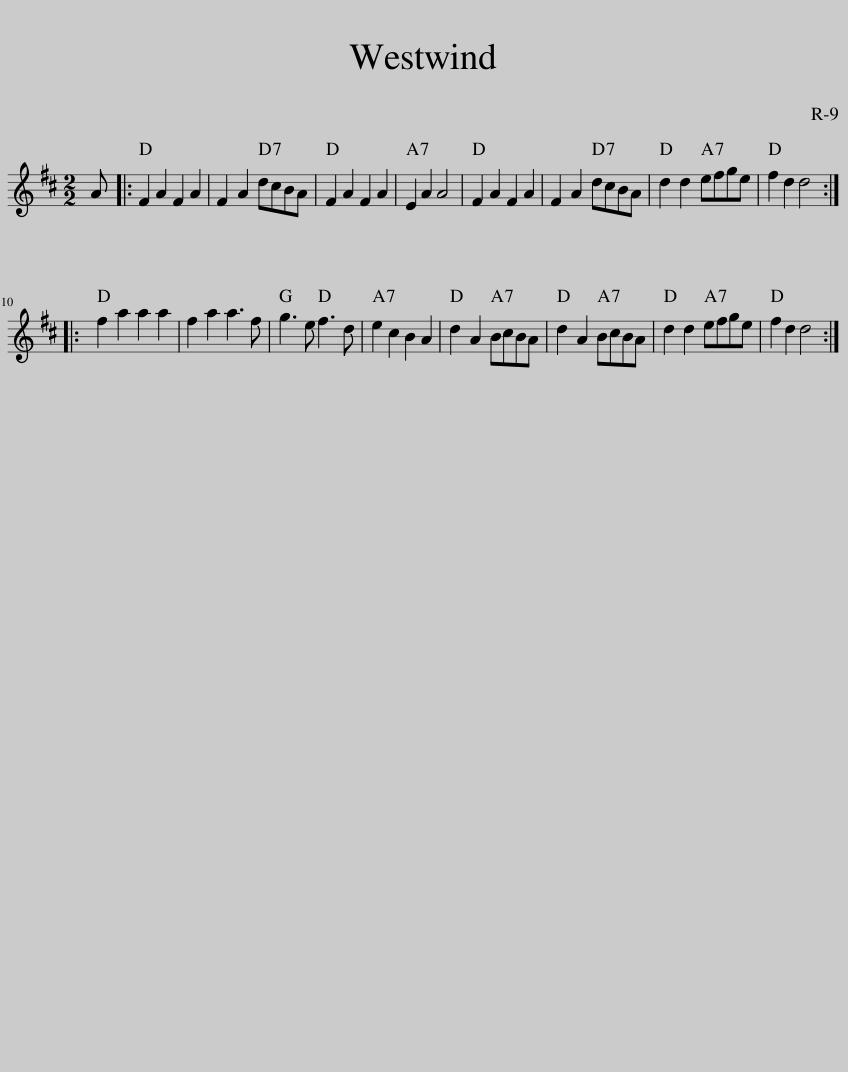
X:1
L:1/8
M:2/2
I:linebreak $
K:D
V:1 treble
V:1
 A |: F2 A2 F2 A2 | F2 A2 dcBA | F2 A2 F2 A2 | E2 A2 A4 | %5
 F2 A2 F2 A2 | F2 A2 dcBA | d2 d2 efge | f2 d2 d4 ::$ f2 a2 a2 a2 | %10
 f2 a2 a3 f | g3 e f3 d | e2 c2 B2 A2 | d2 A2 BcBA | d2 A2 BcBA | %15
 d2 d2 efge | f2 d2 d4 :| %17
